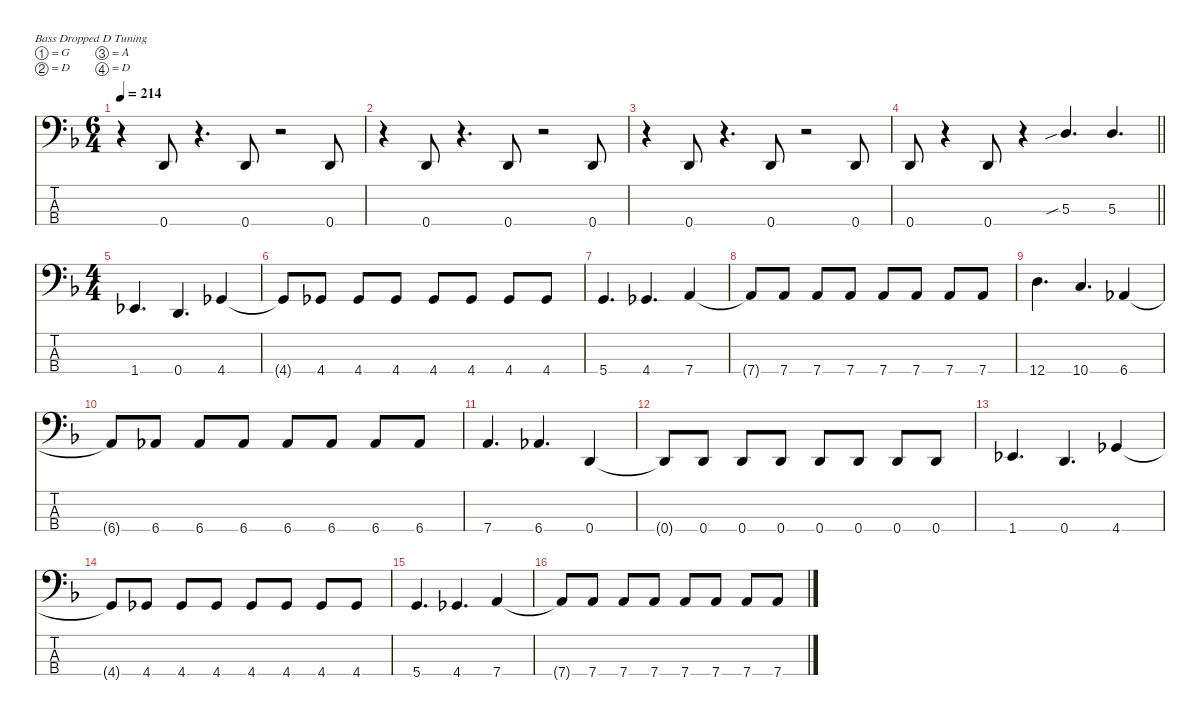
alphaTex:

\hideDynamics
\bracketExtendMode nobrackets
\singleTrackTrackNamePolicy hidden
\multiTrackTrackNamePolicy hidden
\firstSystemTrackNameMode fullname
\firstSystemTrackNameOrientation horizontal
\otherSystemsTrackNameOrientation horizontal
\track ("Bass" "E-Bass") {defaultSystemsLayout 8 instrument electricbassfinger}
\staff {score tabs}
\tuning (G2 D2 A1 D1)
\ts (6 4)
\tempo 214
\clef f4
\ks dminor
r.4{dy f instrument electricbassfinger beam Down} 0.4{acc forcenatural}.8{beam Up} r.4{d beam Up} 0.4{acc forcenatural}.8{beam Up} r.2{beam Up} 0.4{acc forcenatural}.8{beam Up} |
r.4{beam Down} 0.4{acc forcenatural}.8{beam Up} r.4{d beam Up} 0.4{acc forcenatural}.8{beam Up} r.2{beam Up} 0.4{acc forcenatural}.8{beam Up} |
r.4{beam Down} 0.4{acc forcenatural}.8{beam Up} r.4{d beam Up} 0.4{acc forcenatural}.8{beam Up} r.2{beam Up} 0.4{acc forcenatural}.8{beam Up} |
\barLineRight lightlight
0.4{acc forcenatural}.8{beam Up} r.4{beam Up} 0.4{acc forcenatural}.8{beam Up} r.4{beam Up} 5.3{sib acc forcenatural}.4{d beam Up} 5.3{acc forcenatural}.4{d beam Up} |
\ts (4 4)
1.4{acc b}.4{d beam Up} 0.4{acc forcenatural}.4{d beam Up} 4.4{acc b}.4{beam Up} |
4.4{t acc b}.8{beam Up} 4.4{acc b}.8{beam Up} 4.4{acc b}.8{beam Up} 4.4{acc b}.8{beam Up} 4.4{acc b}.8{beam Up} 4.4{acc b}.8{beam Up} 4.4{acc b}.8{beam Up} 4.4{acc b}.8{beam Up} |
5.4{acc forcenatural}.4{d beam Up} 4.4{acc b}.4{d beam Up} 7.4{acc forcenatural}.4{beam Up} |
7.4{t acc forcenatural}.8{beam Up} 7.4{acc forcenatural}.8{beam Up} 7.4{acc forcenatural}.8{beam Up} 7.4{acc forcenatural}.8{beam Up} 7.4{acc forcenatural}.8{beam Up} 7.4{acc forcenatural}.8{beam Up} 7.4{acc forcenatural}.8{beam Up} 7.4{acc forcenatural}.8{beam Up} |
12.4{acc forcenatural}.4{d beam Down} 10.4{acc forcenatural}.4{d beam Up} 6.4{acc b}.4{beam Up} |
6.4{t acc b}.8{beam Up} 6.4{acc b}.8{beam Up} 6.4{acc b}.8{beam Up} 6.4{acc b}.8{beam Up} 6.4{acc b}.8{beam Up} 6.4{acc b}.8{beam Up} 6.4{acc b}.8{beam Up} 6.4{acc b}.8{beam Up} |
7.4{acc forcenatural}.4{d beam Up} 6.4{acc b}.4{d beam Up} 0.4{acc forcenatural}.4{beam Up} |
0.4{t acc forcenatural}.8{beam Up} 0.4{acc forcenatural}.8{beam Up} 0.4{acc forcenatural}.8{beam Up} 0.4{acc forcenatural}.8{beam Up} 0.4{acc forcenatural}.8{beam Up} 0.4{acc forcenatural}.8{beam Up} 0.4{acc forcenatural}.8{beam Up} 0.4{acc forcenatural}.8{beam Up} |
1.4{acc b}.4{d beam Up} 0.4{acc forcenatural}.4{d beam Up} 4.4{acc b}.4{beam Up} |
4.4{t acc b}.8{beam Up} 4.4{acc b}.8{beam Up} 4.4{acc b}.8{beam Up} 4.4{acc b}.8{beam Up} 4.4{acc b}.8{beam Up} 4.4{acc b}.8{beam Up} 4.4{acc b}.8{beam Up} 4.4{acc b}.8{beam Up} |
5.4{acc forcenatural}.4{d beam Up} 4.4{acc b}.4{d beam Up} 7.4{acc forcenatural}.4{beam Up} |
7.4{t acc forcenatural}.8{beam Up} 7.4{acc forcenatural}.8{beam Up} 7.4{acc forcenatural}.8{beam Up} 7.4{acc forcenatural}.8{beam Up} 7.4{acc forcenatural}.8{beam Up} 7.4{acc forcenatural}.8{beam Up} 7.4{acc forcenatural}.8{beam Up} 7.4{acc forcenatural}.8{beam Up}
